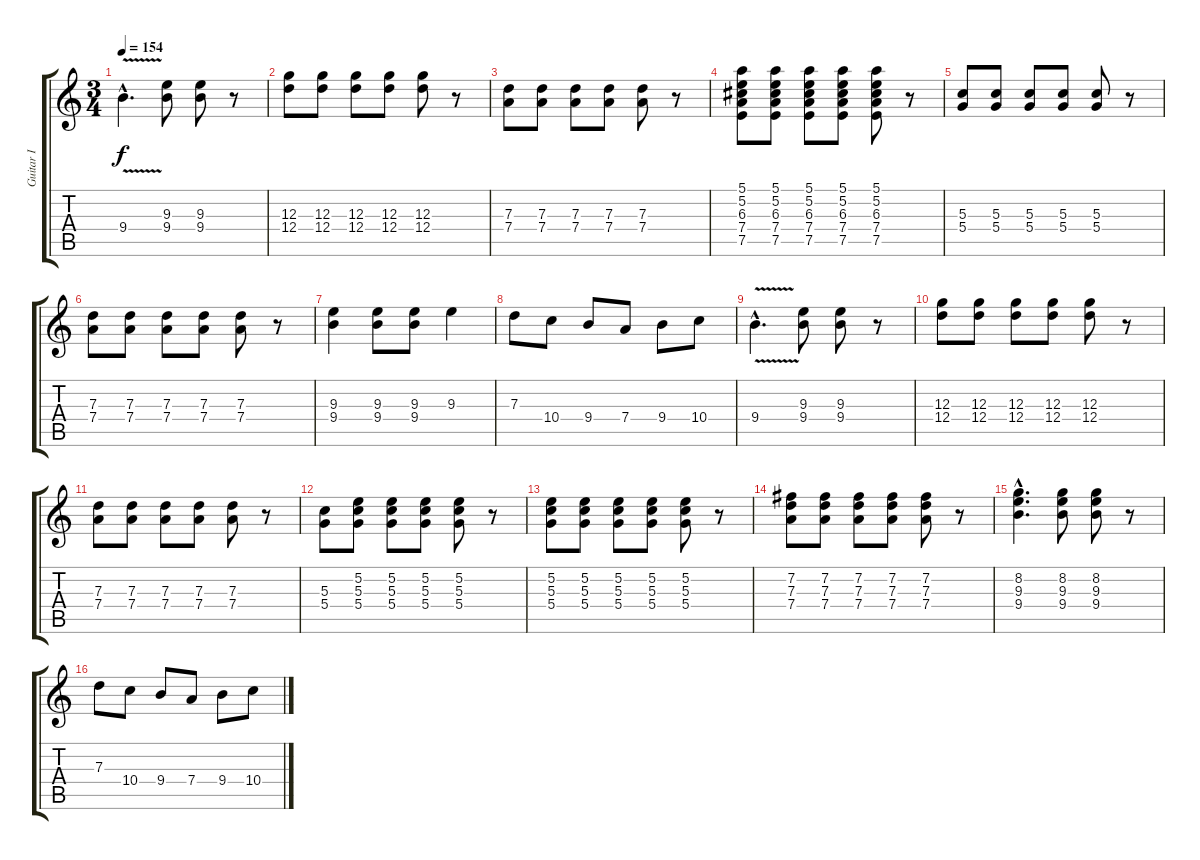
\track ("Guitar I" "Guitar I") {instrument acousticguitarsteel}
\staff {score tabs}
\tuning (E4 B3 G3 D3 A2 E2) {hide}
\ts (3 4)
\tempo 154
\clef g2
\ks c
9.4{v hac}.4{d dy f} (9.3 9.4).8 (9.3 9.4).8 r.8 |
(12.3 12.4).8 (12.3 12.4).8 (12.3 12.4).8 (12.3 12.4).8 (12.3 12.4).8 r.8 |
(7.3 7.4).8 (7.3 7.4).8 (7.3 7.4).8 (7.3 7.4).8 (7.3 7.4).8 r.8 |
(5.1 5.2 6.3 7.4 7.5).8 (5.1 5.2 6.3 7.4 7.5).8 (5.1 5.2 6.3 7.4 7.5).8 (5.1 5.2 6.3 7.4 7.5).8 (5.1 5.2 6.3 7.4 7.5).8 r.8 |
(5.3 5.4).8 (5.3 5.4).8 (5.3 5.4).8 (5.3 5.4).8 (5.3 5.4).8 r.8 |
(7.3 7.4).8 (7.3 7.4).8 (7.3 7.4).8 (7.3 7.4).8 (7.3 7.4).8 r.8 |
(9.3 9.4).4 (9.3 9.4).8 (9.3 9.4).8 9.3.4 |
7.3.8 10.4.8 9.4.8 7.4.8 9.4.8 10.4.8 |
9.4{v hac}.4{d} (9.3 9.4).8 (9.3 9.4).8 r.8 |
(12.3 12.4).8 (12.3 12.4).8 (12.3 12.4).8 (12.3 12.4).8 (12.3 12.4).8 r.8 |
(7.3 7.4).8 (7.3 7.4).8 (7.3 7.4).8 (7.3 7.4).8 (7.3 7.4).8 r.8 |
(5.3 5.4).8 (5.2 5.3 5.4).8 (5.2 5.3 5.4).8 (5.2 5.3 5.4).8 (5.2 5.3 5.4).8 r.8 |
(5.2 5.3 5.4).8 (5.2 5.3 5.4).8 (5.2 5.3 5.4).8 (5.2 5.3 5.4).8 (5.2 5.3 5.4).8 r.8 |
(7.2 7.3 7.4).8 (7.2 7.3 7.4).8 (7.2 7.3 7.4).8 (7.2 7.3 7.4).8 (7.2 7.3 7.4).8 r.8 |
(8.2{hac} 9.3{hac} 9.4{hac}).4{d} (8.2 9.3 9.4).8 (8.2 9.3 9.4).8 r.8 |
7.3.8 10.4.8 9.4.8 7.4.8 9.4.8 10.4.8
